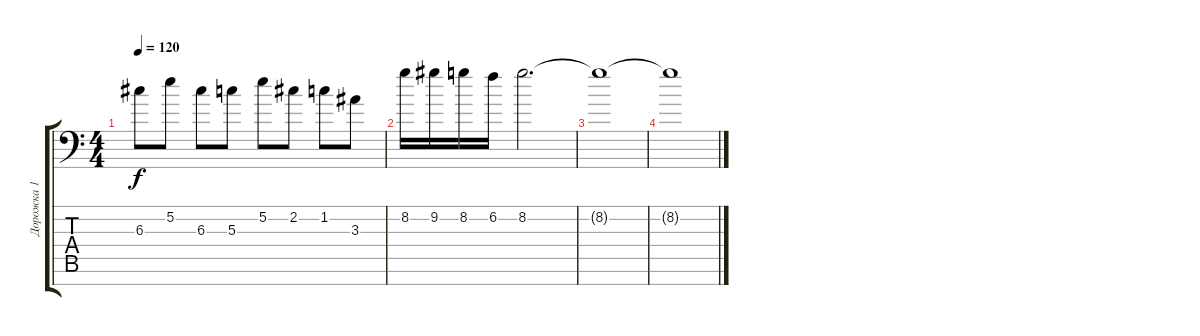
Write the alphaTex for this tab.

\track ("Дорожка 1" "Дорожка 1") {instrument distortionguitar}
\staff {score tabs}
\tuning (E4 B3 G3 D3 A2 E2 A1) {hide}
\ts (4 4)
\tempo 120
\clef f4
\ks c
6.3{t}.8{dy f} 5.2.8 6.3.8 5.3.8 5.2.8 2.2.8 1.2.8 3.3.8 |
8.2.16 9.2.16 8.2.16 6.2.16 8.2.2{d} |
8.2{t}.1 |
8.2{t}.1
